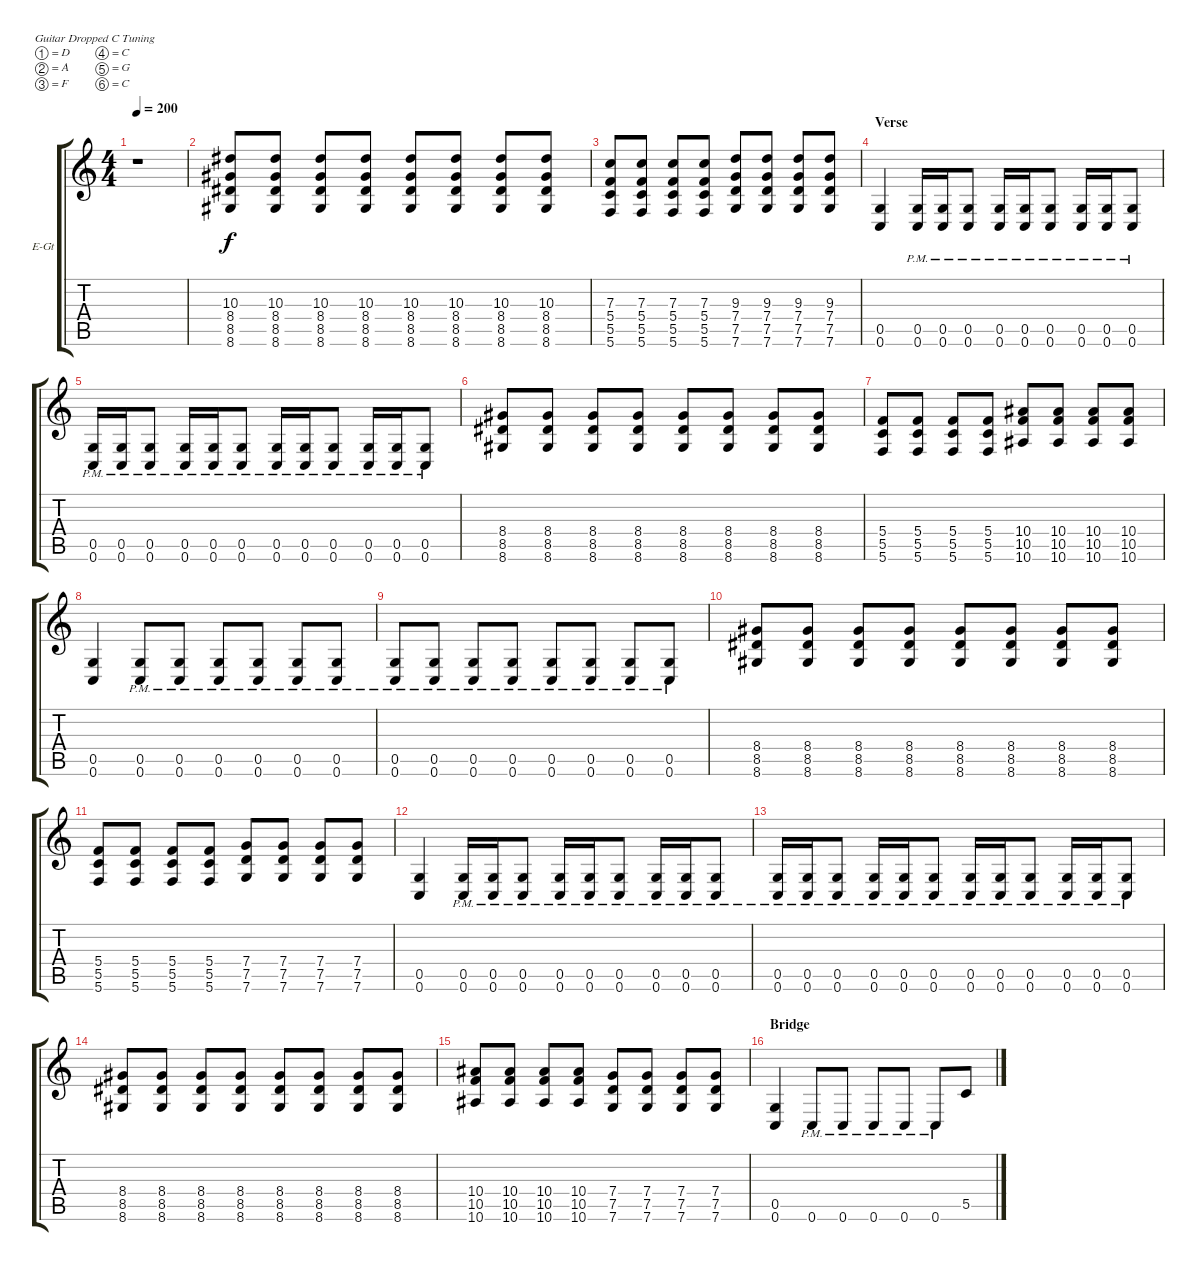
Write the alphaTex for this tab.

\defaultSystemsLayout 4
\bracketExtendMode groupsimilarinstruments
\firstSystemTrackNameOrientation horizontal
\otherSystemsTrackNameOrientation horizontal
\track ("Guitar 2" "E-Gt") {instrument distortionguitar}
\staff {score tabs}
\tuning (D4 A3 F3 C3 G2 C2)
\ts (4 4)
\tempo 200
\clef g2
\ks c
r.1{dy f} |
(8.5 10.3 8.6 8.4).8 (8.5 10.3 8.6 8.4).8 (8.5 10.3 8.6 8.4).8 (8.5 10.3 8.6 8.4).8 (8.5 10.3 8.6 8.4).8 (8.5 10.3 8.6 8.4).8 (8.5 10.3 8.6 8.4).8 (8.5 10.3 8.6 8.4).8 |
(5.5 7.3 5.4 5.6).8 (5.5 7.3 5.4 5.6).8 (5.5 7.3 5.4 5.6).8 (5.5 7.3 5.4 5.6).8 (7.5 9.3 7.4 7.6).8 (7.5 9.3 7.4 7.6).8 (7.5 9.3 7.4 7.6).8 (7.5 9.3 7.4 7.6).8 |
\section ("" "Verse")
(0.5 0.6).4 (0.5{pm} 0.6{pm}).16 (0.6{pm} 0.5{pm}).16 (0.6{pm} 0.5{pm}).8 (0.5{pm} 0.6{pm}).16 (0.6{pm} 0.5{pm}).16 (0.6{pm} 0.5{pm}).8 (0.5{pm} 0.6{pm}).16 (0.6{pm} 0.5{pm}).16 (0.6{pm} 0.5{pm}).8 |
(0.5{pm} 0.6{pm}).16 (0.6{pm} 0.5{pm}).16 (0.6{pm} 0.5{pm}).8 (0.5{pm} 0.6{pm}).16 (0.6{pm} 0.5{pm}).16 (0.6{pm} 0.5{pm}).8 (0.5{pm} 0.6{pm}).16 (0.6{pm} 0.5{pm}).16 (0.6{pm} 0.5{pm}).8 (0.5{pm} 0.6{pm}).16 (0.6{pm} 0.5{pm}).16 (0.6{pm} 0.5{pm}).8 |
(8.5 8.6 8.4).8 (8.5 8.6 8.4).8 (8.5 8.6 8.4).8 (8.5 8.6 8.4).8 (8.5 8.6 8.4).8 (8.5 8.6 8.4).8 (8.5 8.6 8.4).8 (8.5 8.6 8.4).8 |
(5.5 5.6 5.4).8 (5.5 5.6 5.4).8 (5.5 5.6 5.4).8 (5.5 5.6 5.4).8 (10.5 10.6 10.4).8 (10.5 10.6 10.4).8 (10.5 10.6 10.4).8 (10.5 10.6 10.4).8 |
(0.5 0.6).4 (0.6{pm} 0.5{pm}).8 (0.6{pm} 0.5{pm}).8 (0.6{pm} 0.5{pm}).8 (0.6{pm} 0.5{pm}).8 (0.6{pm} 0.5{pm}).8 (0.6{pm} 0.5{pm}).8 |
(0.5{pm} 0.6{pm}).8 (0.5{pm} 0.6{pm}).8 (0.5{pm} 0.6{pm}).8 (0.5{pm} 0.6{pm}).8 (0.5{pm} 0.6{pm}).8 (0.5{pm} 0.6{pm}).8 (0.5{pm} 0.6{pm}).8 (0.5{pm} 0.6{pm}).8 |
(8.5 8.6 8.4).8 (8.5 8.6 8.4).8 (8.5 8.6 8.4).8 (8.5 8.6 8.4).8 (8.5 8.6 8.4).8 (8.5 8.6 8.4).8 (8.5 8.6 8.4).8 (8.5 8.6 8.4).8 |
(5.5 5.6 5.4).8 (5.5 5.6 5.4).8 (5.5 5.6 5.4).8 (5.5 5.6 5.4).8 (7.5 7.6 7.4).8 (7.5 7.6 7.4).8 (7.5 7.6 7.4).8 (7.5 7.6 7.4).8 |
(0.5 0.6).4 (0.5{pm} 0.6{pm}).16 (0.6{pm} 0.5{pm}).16 (0.6{pm} 0.5{pm}).8 (0.5{pm} 0.6{pm}).16 (0.6{pm} 0.5{pm}).16 (0.6{pm} 0.5{pm}).8 (0.5{pm} 0.6{pm}).16 (0.6{pm} 0.5{pm}).16 (0.6{pm} 0.5{pm}).8 |
(0.5{pm} 0.6{pm}).16 (0.6{pm} 0.5{pm}).16 (0.6{pm} 0.5{pm}).8 (0.5{pm} 0.6{pm}).16 (0.6{pm} 0.5{pm}).16 (0.6{pm} 0.5{pm}).8 (0.5{pm} 0.6{pm}).16 (0.6{pm} 0.5{pm}).16 (0.6{pm} 0.5{pm}).8 (0.5{pm} 0.6{pm}).16 (0.6{pm} 0.5{pm}).16 (0.6{pm} 0.5{pm}).8 |
(8.5 8.6 8.4).8 (8.5 8.6 8.4).8 (8.5 8.6 8.4).8 (8.5 8.6 8.4).8 (8.5 8.6 8.4).8 (8.5 8.6 8.4).8 (8.5 8.6 8.4).8 (8.5 8.6 8.4).8 |
(10.5 10.6 10.4).8 (10.5 10.6 10.4).8 (10.5 10.6 10.4).8 (10.5 10.6 10.4).8 (7.5 7.6 7.4).8 (7.5 7.6 7.4).8 (7.5 7.6 7.4).8 (7.5 7.6 7.4).8 |
\section ("" "Bridge")
(0.6 0.5).4 0.6{pm}.8 0.6{pm}.8 0.6{pm}.8 0.6{pm}.8 0.6{pm}.8 5.5.8
